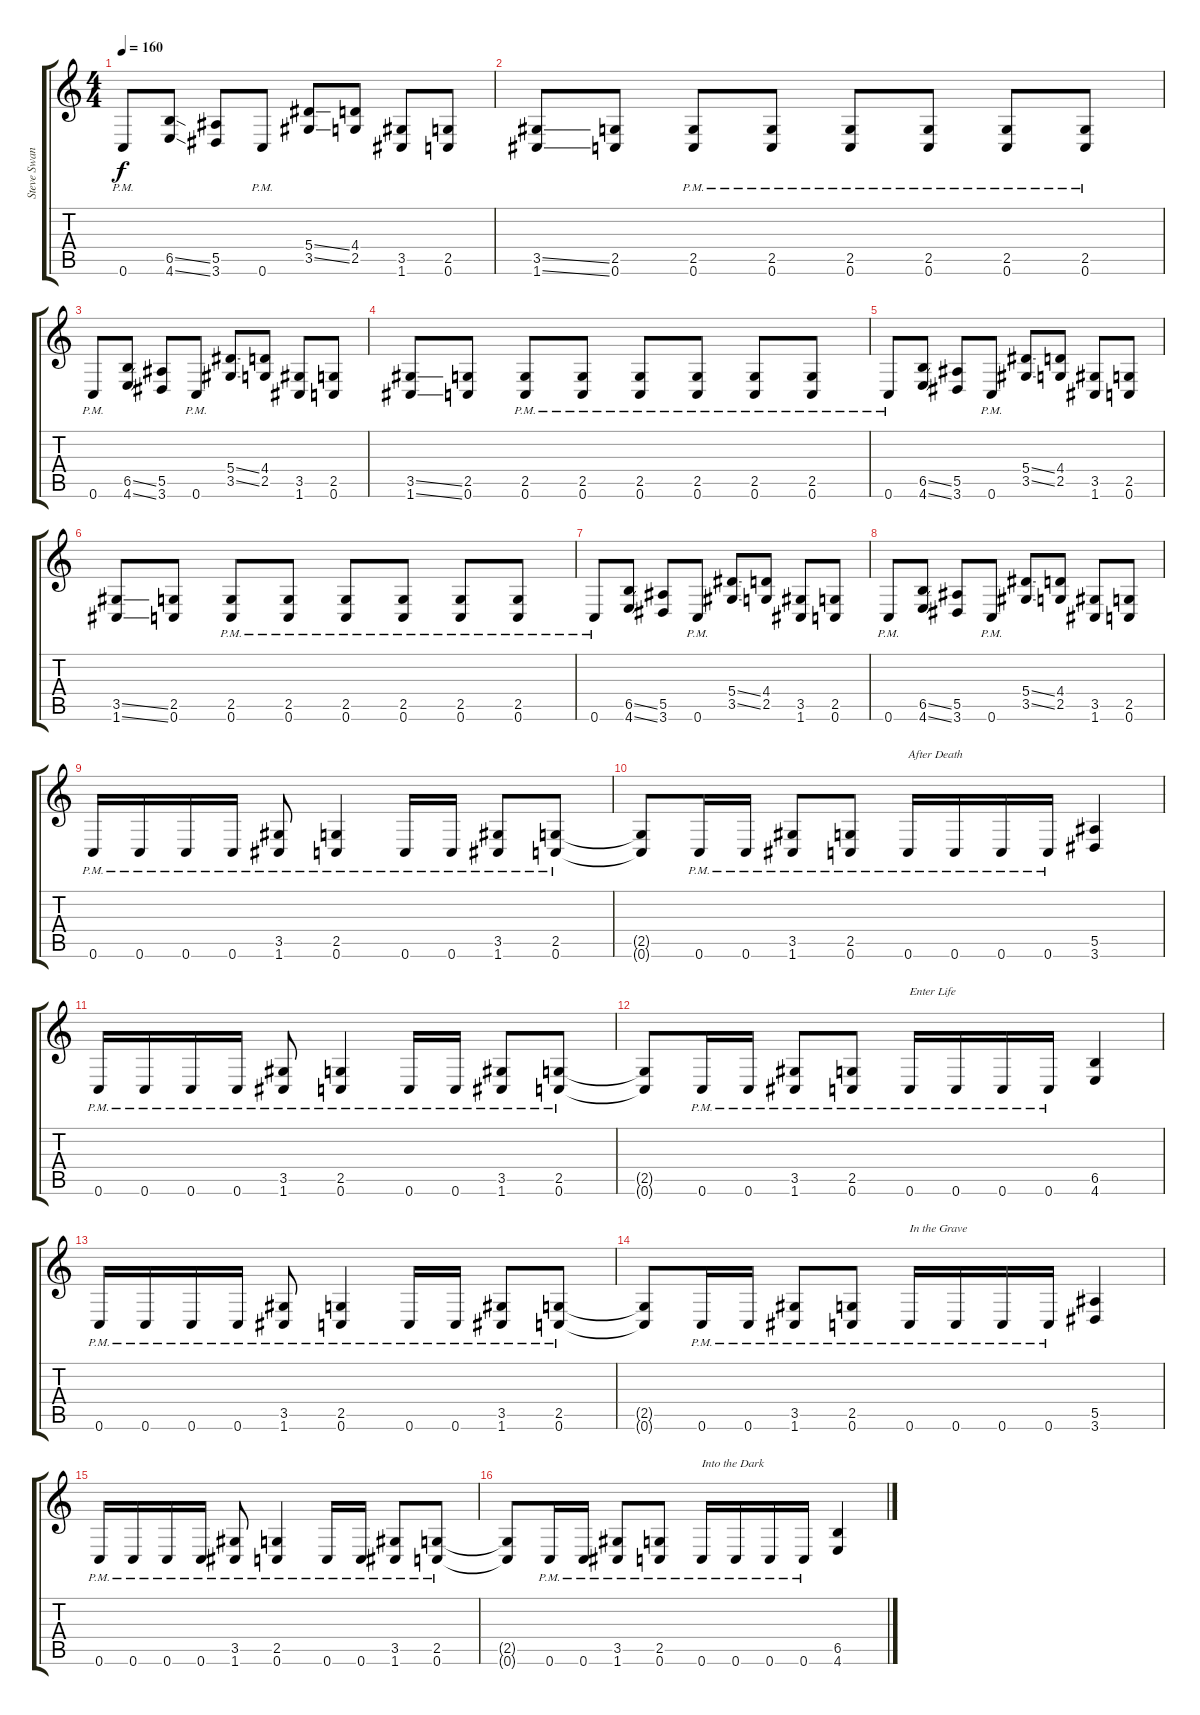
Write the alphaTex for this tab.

\track ("Steve Swanson (Guitar)" "Steve Swan") {instrument distortionguitar}
\staff {score tabs}
\tuning (C4 G3 Eb3 Bb2 F2 C2) {hide}
\ts (4 4)
\tempo 160
\clef g2
\ks c
0.6{pm}.8{dy f} (6.5{ss} 4.6{ss}).8 (5.5 3.6).8 0.6{pm}.8 (5.4{ss} 3.5{ss}).8 (4.4 2.5).8 (3.5 1.6).8 (2.5 0.6).8 |
(3.5{ss} 1.6{ss}).8 (2.5 0.6).8 (2.5{pm} 0.6{pm}).8 (2.5{pm} 0.6{pm}).8 (2.5{pm} 0.6{pm}).8 (2.5{pm} 0.6{pm}).8 (2.5{pm} 0.6{pm}).8 (2.5{pm} 0.6{pm}).8 |
0.6{pm}.8 (6.5{ss} 4.6{ss}).8 (5.5 3.6).8 0.6{pm}.8 (5.4{ss} 3.5{ss}).8 (4.4 2.5).8 (3.5 1.6).8 (2.5 0.6).8 |
(3.5{ss} 1.6{ss}).8 (2.5 0.6).8 (2.5{pm} 0.6{pm}).8 (2.5{pm} 0.6{pm}).8 (2.5{pm} 0.6{pm}).8 (2.5{pm} 0.6{pm}).8 (2.5{pm} 0.6{pm}).8 (2.5{pm} 0.6{pm}).8 |
0.6{pm}.8 (6.5{ss} 4.6{ss}).8 (5.5 3.6).8 0.6{pm}.8 (5.4{ss} 3.5{ss}).8 (4.4 2.5).8 (3.5 1.6).8 (2.5 0.6).8 |
(3.5{ss} 1.6{ss}).8 (2.5 0.6).8 (2.5{pm} 0.6{pm}).8 (2.5{pm} 0.6{pm}).8 (2.5{pm} 0.6{pm}).8 (2.5{pm} 0.6{pm}).8 (2.5{pm} 0.6{pm}).8 (2.5{pm} 0.6{pm}).8 |
0.6{pm}.8 (6.5{ss} 4.6{ss}).8 (5.5 3.6).8 0.6{pm}.8 (5.4{ss} 3.5{ss}).8 (4.4 2.5).8 (3.5 1.6).8 (2.5 0.6).8 |
0.6{pm}.8 (6.5{ss} 4.6{ss}).8 (5.5 3.6).8 0.6{pm}.8 (5.4{ss} 3.5{ss}).8 (4.4 2.5).8 (3.5 1.6).8 (2.5 0.6).8 |
0.6{pm}.16 0.6{pm}.16 0.6{pm}.16 0.6{pm}.16 (3.5{pm} 1.6{pm}).8 (2.5{pm} 0.6{pm}).4 0.6{pm}.16 0.6{pm}.16 (3.5{pm} 1.6{pm}).8 (2.5{pm} 0.6{pm}).8 |
(2.5{t} 0.6{t}).8 0.6{pm}.16 0.6{pm}.16 (3.5{pm} 1.6{pm}).8 (2.5{pm} 0.6{pm}).8 0.6{pm}.16{txt "After Death"} 0.6{pm}.16 0.6{pm}.16 0.6{pm}.16 (5.5 3.6).4 |
0.6{pm}.16 0.6{pm}.16 0.6{pm}.16 0.6{pm}.16 (3.5{pm} 1.6{pm}).8 (2.5{pm} 0.6{pm}).4 0.6{pm}.16 0.6{pm}.16 (3.5{pm} 1.6{pm}).8 (2.5{pm} 0.6{pm}).8 |
(2.5{t} 0.6{t}).8 0.6{pm}.16 0.6{pm}.16 (3.5{pm} 1.6{pm}).8 (2.5{pm} 0.6{pm}).8 0.6{pm}.16{txt "Enter Life"} 0.6{pm}.16 0.6{pm}.16 0.6{pm}.16 (6.5 4.6).4 |
0.6{pm}.16 0.6{pm}.16 0.6{pm}.16 0.6{pm}.16 (3.5{pm} 1.6{pm}).8 (2.5{pm} 0.6{pm}).4 0.6{pm}.16 0.6{pm}.16 (3.5{pm} 1.6{pm}).8 (2.5{pm} 0.6{pm}).8 |
(2.5{t} 0.6{t}).8 0.6{pm}.16 0.6{pm}.16 (3.5{pm} 1.6{pm}).8 (2.5{pm} 0.6{pm}).8 0.6{pm}.16{txt "In the Grave"} 0.6{pm}.16 0.6{pm}.16 0.6{pm}.16 (5.5 3.6).4 |
0.6{pm}.16 0.6{pm}.16 0.6{pm}.16 0.6{pm}.16 (3.5{pm} 1.6{pm}).8 (2.5{pm} 0.6{pm}).4 0.6{pm}.16 0.6{pm}.16 (3.5{pm} 1.6{pm}).8 (2.5{pm} 0.6{pm}).8 |
(2.5{t} 0.6{t}).8 0.6{pm}.16 0.6{pm}.16 (3.5{pm} 1.6{pm}).8 (2.5{pm} 0.6{pm}).8 0.6{pm}.16{txt "Into the Dark"} 0.6{pm}.16 0.6{pm}.16 0.6{pm}.16 (6.5 4.6).4
